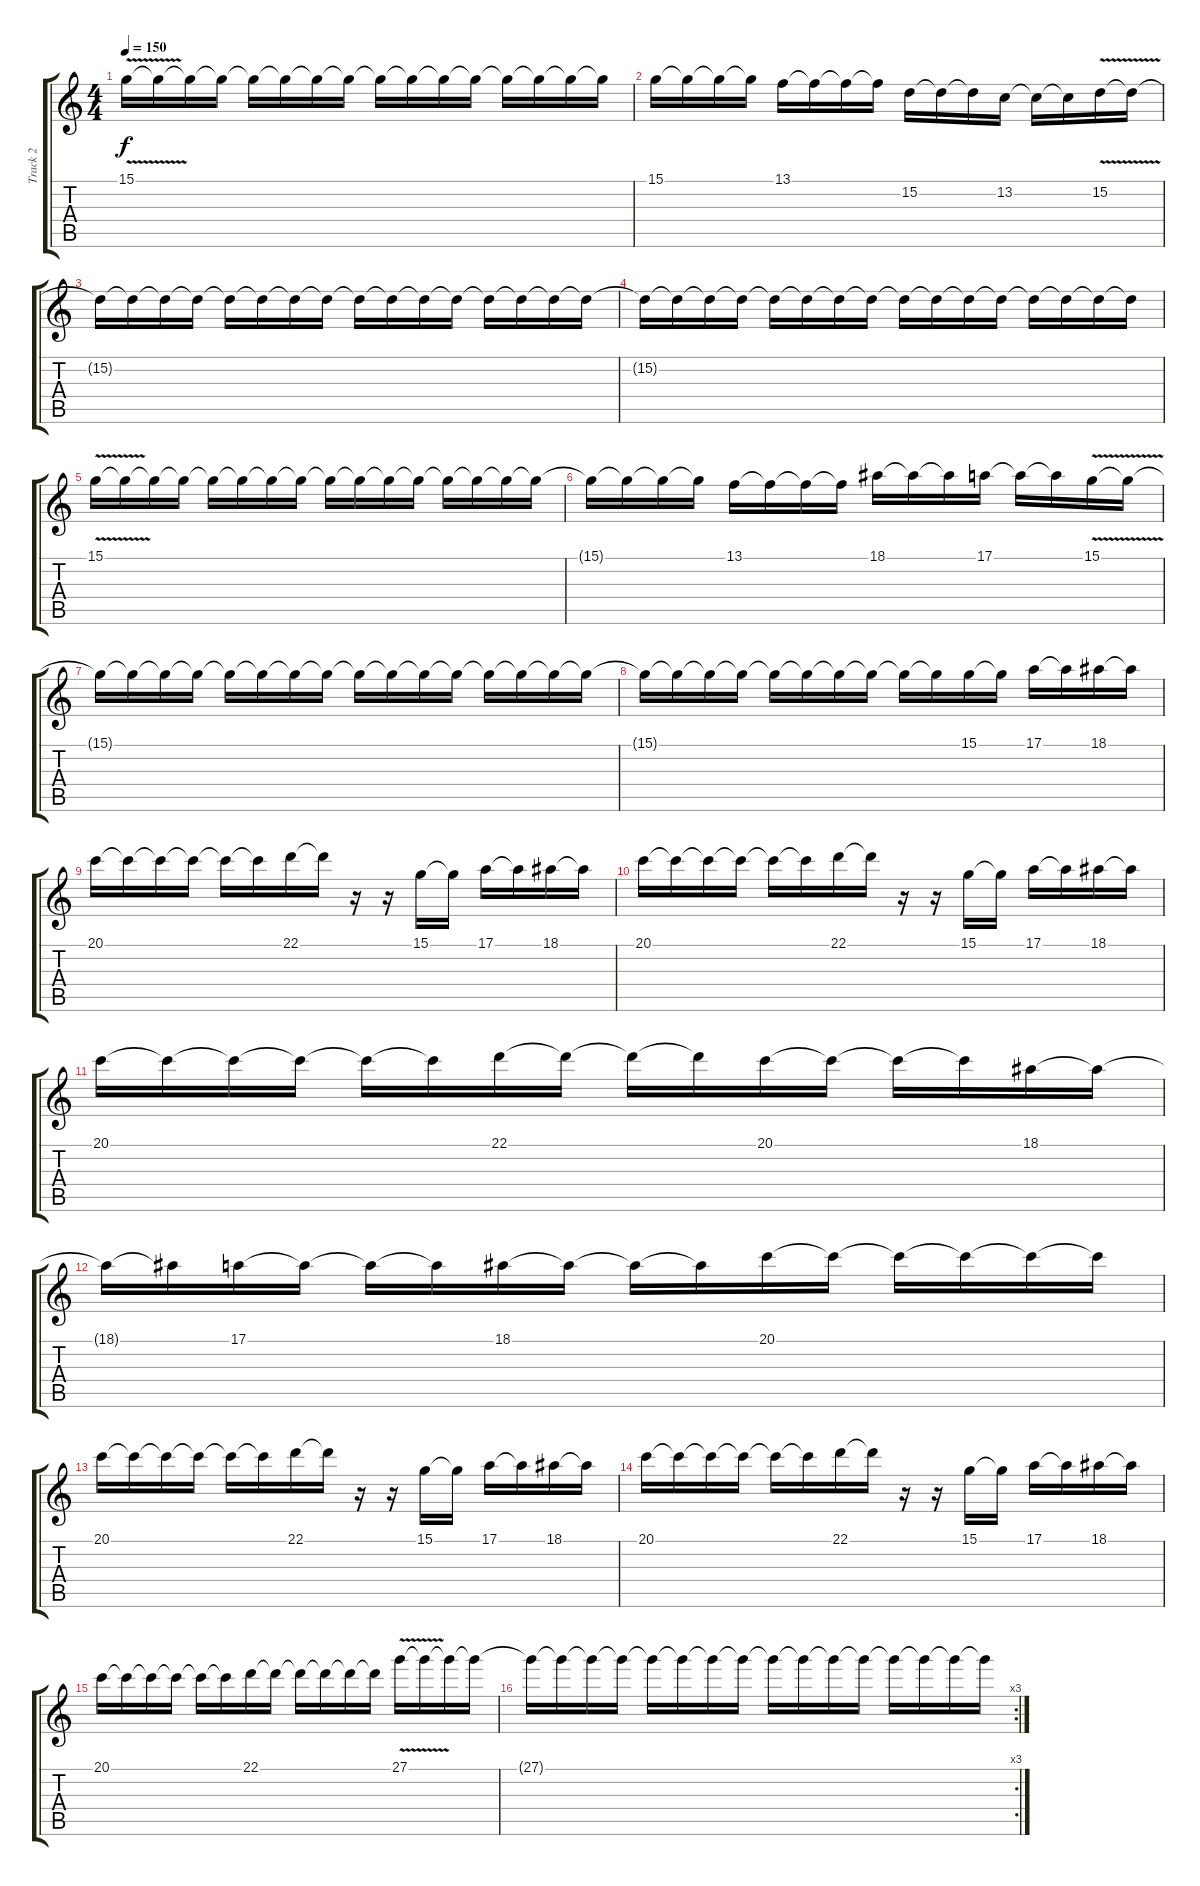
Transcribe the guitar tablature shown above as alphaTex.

\track ("Track 2" "Track 2") {instrument lead5charang}
\staff {score tabs}
\tuning (E4 B3 G3 D3 A2 E2) {hide}
\ts (4 4)
\tempo 150
\clef g2
\ks c
15.1{v}.16{dy f} 15.1{t}.16 15.1{t}.16 15.1{t}.16 15.1{t}.16 15.1{t}.16 15.1{t}.16 15.1{t}.16 15.1{t}.16 15.1{t}.16 15.1{t}.16 15.1{t}.16 15.1{t}.16 15.1{t}.16 15.1{t}.16 15.1{t}.16 |
15.1.16 15.1{t}.16 15.1{t}.16 15.1{t}.16 13.1.16 13.1{t}.16 13.1{t}.16 13.1{t}.16 15.2.16 15.2{t}.16 15.2{t}.16 13.2.16 13.2{t}.16 13.2{t}.16 15.2{v}.16 15.2{t}.16 |
15.2{t}.16 15.2{t}.16 15.2{t}.16 15.2{t}.16 15.2{t}.16 15.2{t}.16 15.2{t}.16 15.2{t}.16 15.2{t}.16 15.2{t}.16 15.2{t}.16 15.2{t}.16 15.2{t}.16 15.2{t}.16 15.2{t}.16 15.2{t}.16 |
15.2{t}.16 15.2{t}.16 15.2{t}.16 15.2{t}.16 15.2{t}.16 15.2{t}.16 15.2{t}.16 15.2{t}.16 15.2{t}.16 15.2{t}.16 15.2{t}.16 15.2{t}.16 15.2{t}.16 15.2{t}.16 15.2{t}.16 15.2{t}.16 |
15.1{v}.16 15.1{t}.16 15.1{t}.16 15.1{t}.16 15.1{t}.16 15.1{t}.16 15.1{t}.16 15.1{t}.16 15.1{t}.16 15.1{t}.16 15.1{t}.16 15.1{t}.16 15.1{t}.16 15.1{t}.16 15.1{t}.16 15.1{t}.16 |
15.1{t}.16 15.1{t}.16 15.1{t}.16 15.1{t}.16 13.1.16 13.1{t}.16 13.1{t}.16 13.1{t}.16 18.1.16 18.1{t}.16 18.1{t}.16 17.1.16 17.1{t}.16 17.1{t}.16 15.1{v}.16 15.1{t}.16 |
15.1{t}.16 15.1{t}.16 15.1{t}.16 15.1{t}.16 15.1{t}.16 15.1{t}.16 15.1{t}.16 15.1{t}.16 15.1{t}.16 15.1{t}.16 15.1{t}.16 15.1{t}.16 15.1{t}.16 15.1{t}.16 15.1{t}.16 15.1{t}.16 |
15.1{t}.16 15.1{t}.16 15.1{t}.16 15.1{t}.16 15.1{t}.16 15.1{t}.16 15.1{t}.16 15.1{t}.16 15.1{t}.16 15.1{t}.16 15.1.16 15.1{t}.16 17.1.16 17.1{t}.16 18.1.16 18.1{t}.16 |
20.1.16 20.1{t}.16 20.1{t}.16 20.1{t}.16 20.1{t}.16 20.1{t}.16 22.1.16 22.1{t}.16 r.16 r.16 15.1.16 15.1{t}.16 17.1.16 17.1{t}.16 18.1.16 18.1{t}.16 |
20.1.16 20.1{t}.16 20.1{t}.16 20.1{t}.16 20.1{t}.16 20.1{t}.16 22.1.16 22.1{t}.16 r.16 r.16 15.1.16 15.1{t}.16 17.1.16 17.1{t}.16 18.1.16 18.1{t}.16 |
20.1.16 20.1{t}.16 20.1{t}.16 20.1{t}.16 20.1{t}.16 20.1{t}.16 22.1.16 22.1{t}.16 22.1{t}.16 22.1{t}.16 20.1.16 20.1{t}.16 20.1{t}.16 20.1{t}.16 18.1.16 18.1{t}.16 |
18.1{t}.16 18.1{t}.16 17.1.16 17.1{t}.16 17.1{t}.16 17.1{t}.16 18.1.16 18.1{t}.16 18.1{t}.16 18.1{t}.16 20.1.16 20.1{t}.16 20.1{t}.16 20.1{t}.16 20.1{t}.16 20.1{t}.16 |
20.1.16 20.1{t}.16 20.1{t}.16 20.1{t}.16 20.1{t}.16 20.1{t}.16 22.1.16 22.1{t}.16 r.16 r.16 15.1.16 15.1{t}.16 17.1.16 17.1{t}.16 18.1.16 18.1{t}.16 |
20.1.16 20.1{t}.16 20.1{t}.16 20.1{t}.16 20.1{t}.16 20.1{t}.16 22.1.16 22.1{t}.16 r.16 r.16 15.1.16 15.1{t}.16 17.1.16 17.1{t}.16 18.1.16 18.1{t}.16 |
20.1.16 20.1{t}.16 20.1{t}.16 20.1{t}.16 20.1{t}.16 20.1{t}.16 22.1.16 22.1{t}.16 22.1{t}.16 22.1{t}.16 22.1{t}.16 22.1{t}.16 27.1{v}.16 27.1{t}.16 27.1{t}.16 27.1{t}.16 |
\rc 3
27.1{t}.16 27.1{t}.16 27.1{t}.16 27.1{t}.16 27.1{t}.16 27.1{t}.16 27.1{t}.16 27.1{t}.16 27.1{t}.16 27.1{t}.16 27.1{t}.16 27.1{t}.16 27.1{t}.16 27.1{t}.16 27.1{t}.16 27.1{t}.16
